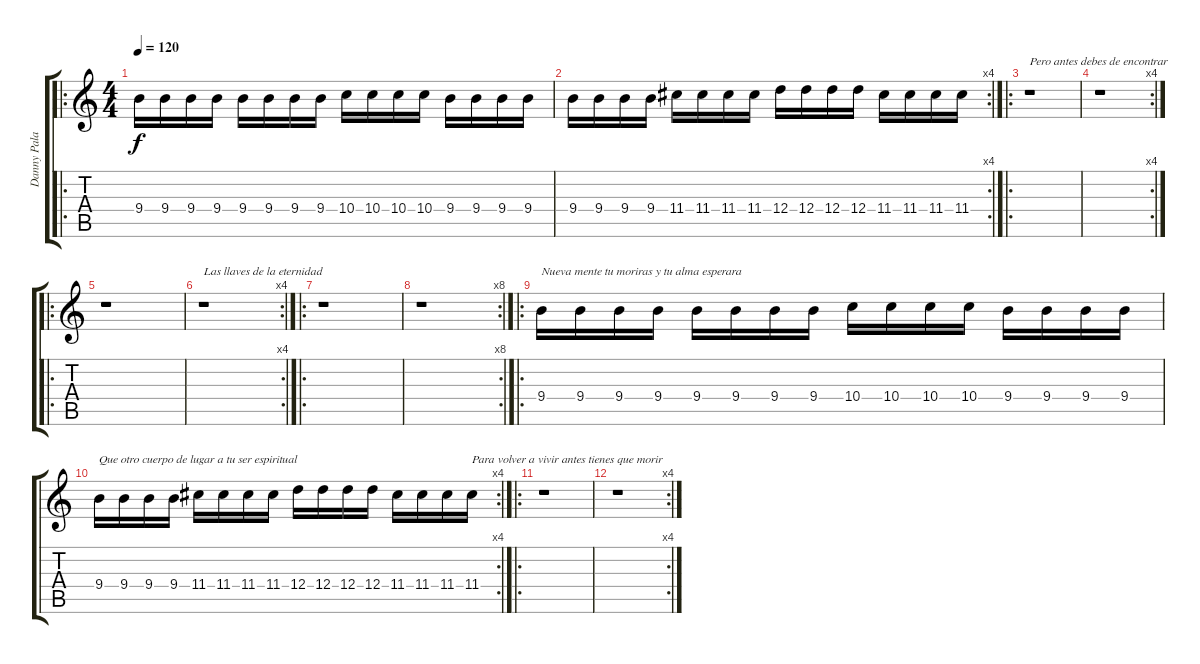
\track ("Danny Palacio" "Danny Pala") {instrument acousticguitarnylon}
\staff {score tabs}
\tuning (E4 B3 G3 D3 A2 E2) {hide}
\ro
\ts (4 4)
\tempo 120
\clef g2
\ks c
9.4.16{dy f} 9.4.16 9.4.16 9.4.16 9.4.16 9.4.16 9.4.16 9.4.16 10.4.16 10.4.16 10.4.16 10.4.16 9.4.16 9.4.16 9.4.16 9.4.16 |
\rc 4
9.4.16 9.4.16 9.4.16 9.4.16 11.4.16 11.4.16 11.4.16 11.4.16 12.4.16 12.4.16 12.4.16 12.4.16 11.4.16 11.4.16 11.4.16 11.4.16 |
\ro
r.1{txt "Pero antes debes de encontrar "} |
\rc 4
r.1 |
\ro
r.1 |
\rc 4
r.1{txt "Las llaves de la eternidad"} |
\ro
r.1 |
\rc 8
r.1 |
\ro
9.4.16{txt "Nueva mente tu moriras y tu alma esperara"} 9.4.16 9.4.16 9.4.16 9.4.16 9.4.16 9.4.16 9.4.16 10.4.16 10.4.16 10.4.16 10.4.16 9.4.16 9.4.16 9.4.16 9.4.16 |
\rc 4
9.4.16{txt "Que otro cuerpo de lugar a tu ser espiritual "} 9.4.16 9.4.16 9.4.16 11.4.16 11.4.16 11.4.16 11.4.16 12.4.16 12.4.16 12.4.16 12.4.16 11.4.16 11.4.16 11.4.16 11.4.16{txt "Para volver a vivir antes tienes que morir"} |
\ro
r.1 |
\rc 4
r.1
